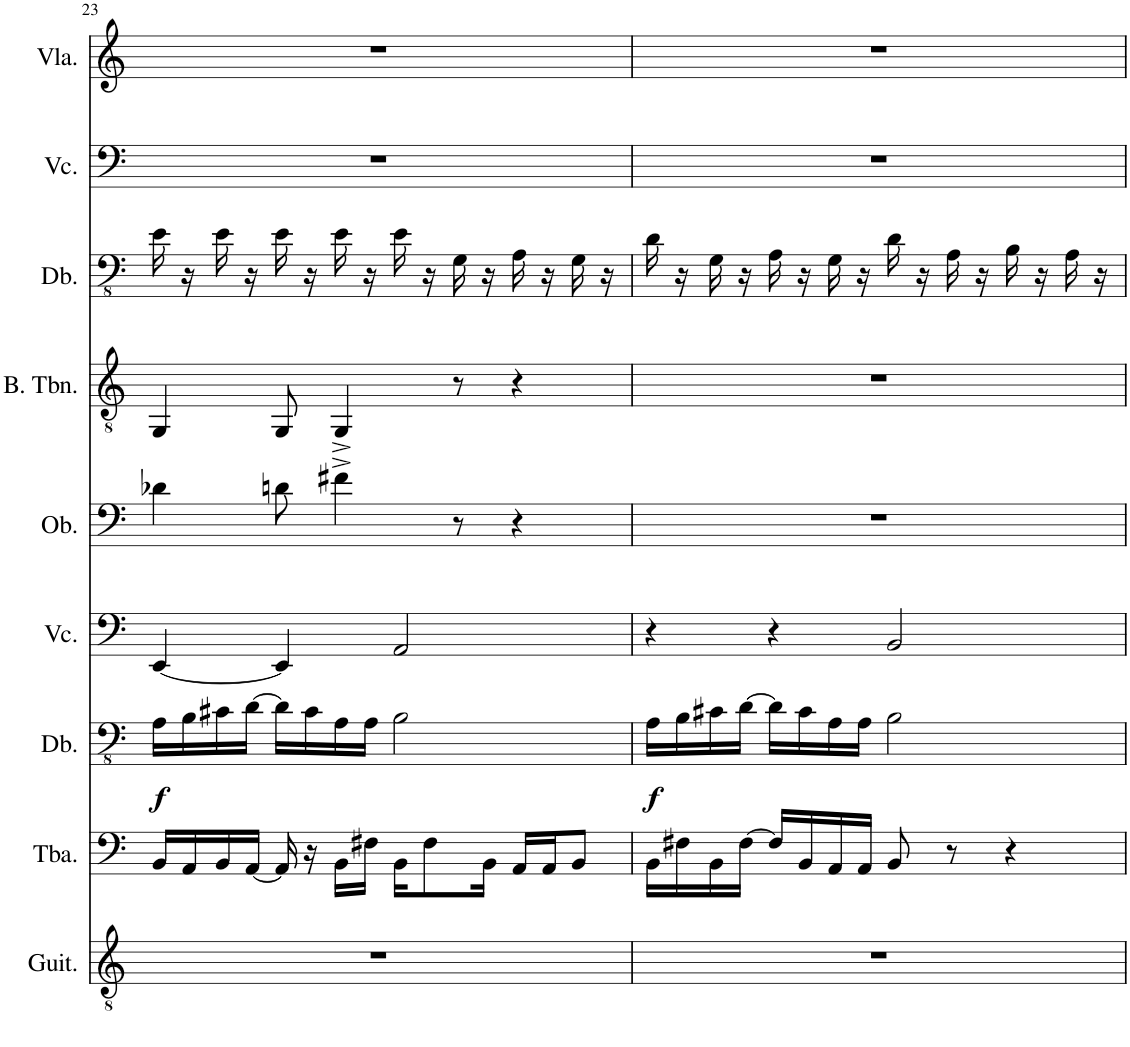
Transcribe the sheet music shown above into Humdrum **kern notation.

**kern	**kern	**kern	**dynam	**kern	**kern	**kern	**kern	**kern	**kern
*part9	*part8	*part7	*part7	*part6	*part5	*part4	*part3	*part2	*part1
*staff9	*staff8	*staff7	*staff7	*staff6	*staff5	*staff4	*staff3	*staff2	*staff1
*I"Classical Guitar	*I"Tuba	*I"Double Bass	*	*I"Violoncello	*I"Oboe	*I"Bass Trombone	*I"Double Bass	*I"Violoncello	*I"Viola
*I'Guit.	*I'Tba.	*I'Db.	*	*I'Vc.	*I'Ob.	*I'B. Tbn.	*I'Db.	*I'Vc.	*I'Vla.
!!LO:PB:g=z
*clefGv2	*clefF4	*clefFv4	*	*clefF4	*clefF4	*clefGv2	*clefFv4	*clefF4	*clefG2
*	*	*Trd7c12	*	*	*	*	*Trd7c12	*	*
*k[]	*k[]	*k[]	*	*k[]	*k[]	*k[]	*k[]	*k[]	*k[]
*M4/4	*M4/4	*M4/4	*	*M4/4	*M4/4	*M4/4	*M4/4	*M4/4	*M4/4
=23	=23	=23	=23	=23	=23	=23	=23	=23	=23
!	!	!	!LO:DY:b	!	!	!	!	!	!
1r	16BB/LL	16AA\LL	f	[4EE/	4d-X\	4GG/	16E\	1r	1r
.	16AA/	16BB\	.	.	.	.	16r	.	.
.	16BB/	16C#X\	.	.	.	.	16E\	.	.
.	[16AA/JJ	[16D\JJ	.	.	.	.	16r	.	.
.	16AA/]	16D\LL]	.	4EE/]	8dn\	8GG/	16E\	.	.
.	16r	16C#\	.	.	.	.	16r	.	.
.	16BB\LL	16AA\	.	.	4f#X^\	4GG^/	16E\	.	.
.	16F#X\JJ	16AA\JJ	.	.	.	.	16r	.	.
.	16BB\KL	2BB\	.	2AA/	.	.	16E\	.	.
.	8F#\	.	.	.	.	.	16r	.	.
.	.	.	.	.	8r	8r	16GG\	.	.
.	16BB\Jk	.	.	.	.	.	16r	.	.
.	16AA/LL	.	.	.	4r	4r	16AA\	.	.
.	16AA/J	.	.	.	.	.	16r	.	.
.	8BB/J	.	.	.	.	.	16GG\	.	.
.	.	.	.	.	.	.	16r	.	.
=24	=24	=24	=24	=24	=24	=24	=24	=24	=24
!	!	!	!LO:DY:b	!	!	!	!	!	!
1r	16BB\LL	16AA\LL	f	4r	1r	1r	16D\	1r	1r
.	16F#X\	16BB\	.	.	.	.	16r	.	.
.	16BB\	16C#X\	.	.	.	.	16GG\	.	.
.	[16F#\JJ	[16D\JJ	.	.	.	.	16r	.	.
.	16F#/LL]	16D\LL]	.	4r	.	.	16AA\	.	.
.	16BB/	16C#\	.	.	.	.	16r	.	.
.	16AA/	16AA\	.	.	.	.	16GG\	.	.
.	16AA/JJ	16AA\JJ	.	.	.	.	16r	.	.
.	8BB/	2BB\	.	2BB/	.	.	16D\	.	.
.	.	.	.	.	.	.	16r	.	.
.	8r	.	.	.	.	.	16AA\	.	.
.	.	.	.	.	.	.	16r	.	.
.	4r	.	.	.	.	.	16BB\	.	.
.	.	.	.	.	.	.	16r	.	.
.	.	.	.	.	.	.	16AA\	.	.
.	.	.	.	.	.	.	16r	.	.
=	=	=	=	=	=	=	=	=	=
*-	*-	*-	*-	*-	*-	*-	*-	*-	*-
